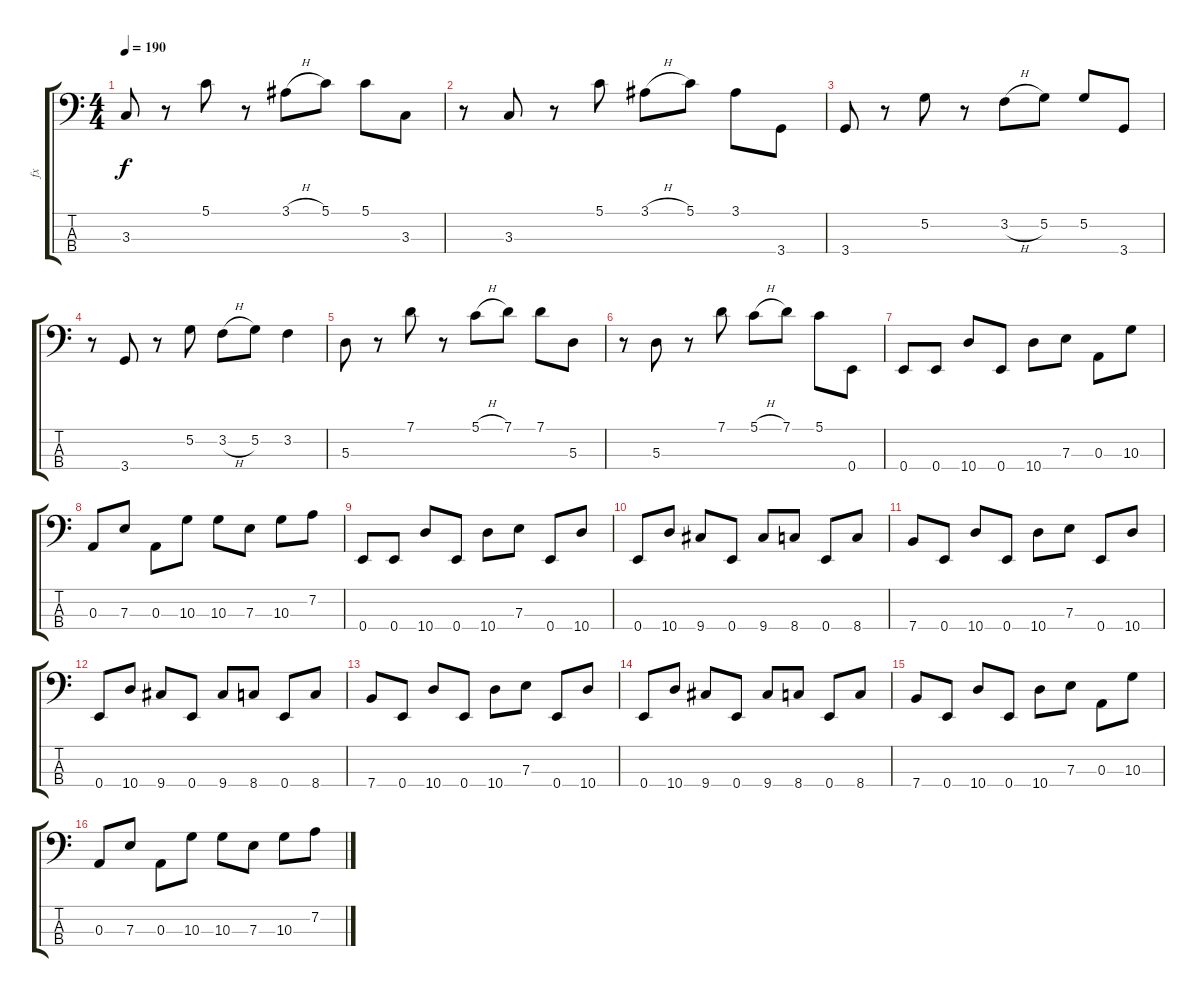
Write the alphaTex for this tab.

\track ("fx" "fx") {instrument electricbassfinger}
\staff {score tabs}
\tuning (G2 D2 A1 E1) {hide}
\ts (4 4)
\tempo 190
\clef f4
\ks c
3.3.8{dy f} r.8 5.1.8 r.8 3.1{h}.8 5.1.8 5.1.8 3.3.8 |
r.8 3.3.8 r.8 5.1.8 3.1{h}.8 5.1.8 3.1.8 3.4.8 |
3.4.8 r.8 5.2.8 r.8 3.2{h}.8 5.2.8 5.2.8 3.4.8 |
r.8 3.4.8 r.8 5.2.8 3.2{h}.8 5.2.8 3.2.4 |
5.3.8 r.8 7.1.8 r.8 5.1{h}.8 7.1.8 7.1.8 5.3.8 |
r.8 5.3.8 r.8 7.1.8 5.1{h}.8 7.1.8 5.1.8 0.4.8 |
0.4.8 0.4.8 10.4.8 0.4.8 10.4.8 7.3.8 0.3.8 10.3.8 |
0.3.8 7.3.8 0.3.8 10.3.8 10.3.8 7.3.8 10.3.8 7.2.8 |
0.4.8 0.4.8 10.4.8 0.4.8 10.4.8 7.3.8 0.4.8 10.4.8 |
0.4.8 10.4.8 9.4.8 0.4.8 9.4.8 8.4.8 0.4.8 8.4.8 |
7.4.8 0.4.8 10.4.8 0.4.8 10.4.8 7.3.8 0.4.8 10.4.8 |
0.4.8 10.4.8 9.4.8 0.4.8 9.4.8 8.4.8 0.4.8 8.4.8 |
7.4.8 0.4.8 10.4.8 0.4.8 10.4.8 7.3.8 0.4.8 10.4.8 |
0.4.8 10.4.8 9.4.8 0.4.8 9.4.8 8.4.8 0.4.8 8.4.8 |
7.4.8 0.4.8 10.4.8 0.4.8 10.4.8 7.3.8 0.3.8 10.3.8 |
0.3.8 7.3.8 0.3.8 10.3.8 10.3.8 7.3.8 10.3.8 7.2.8
